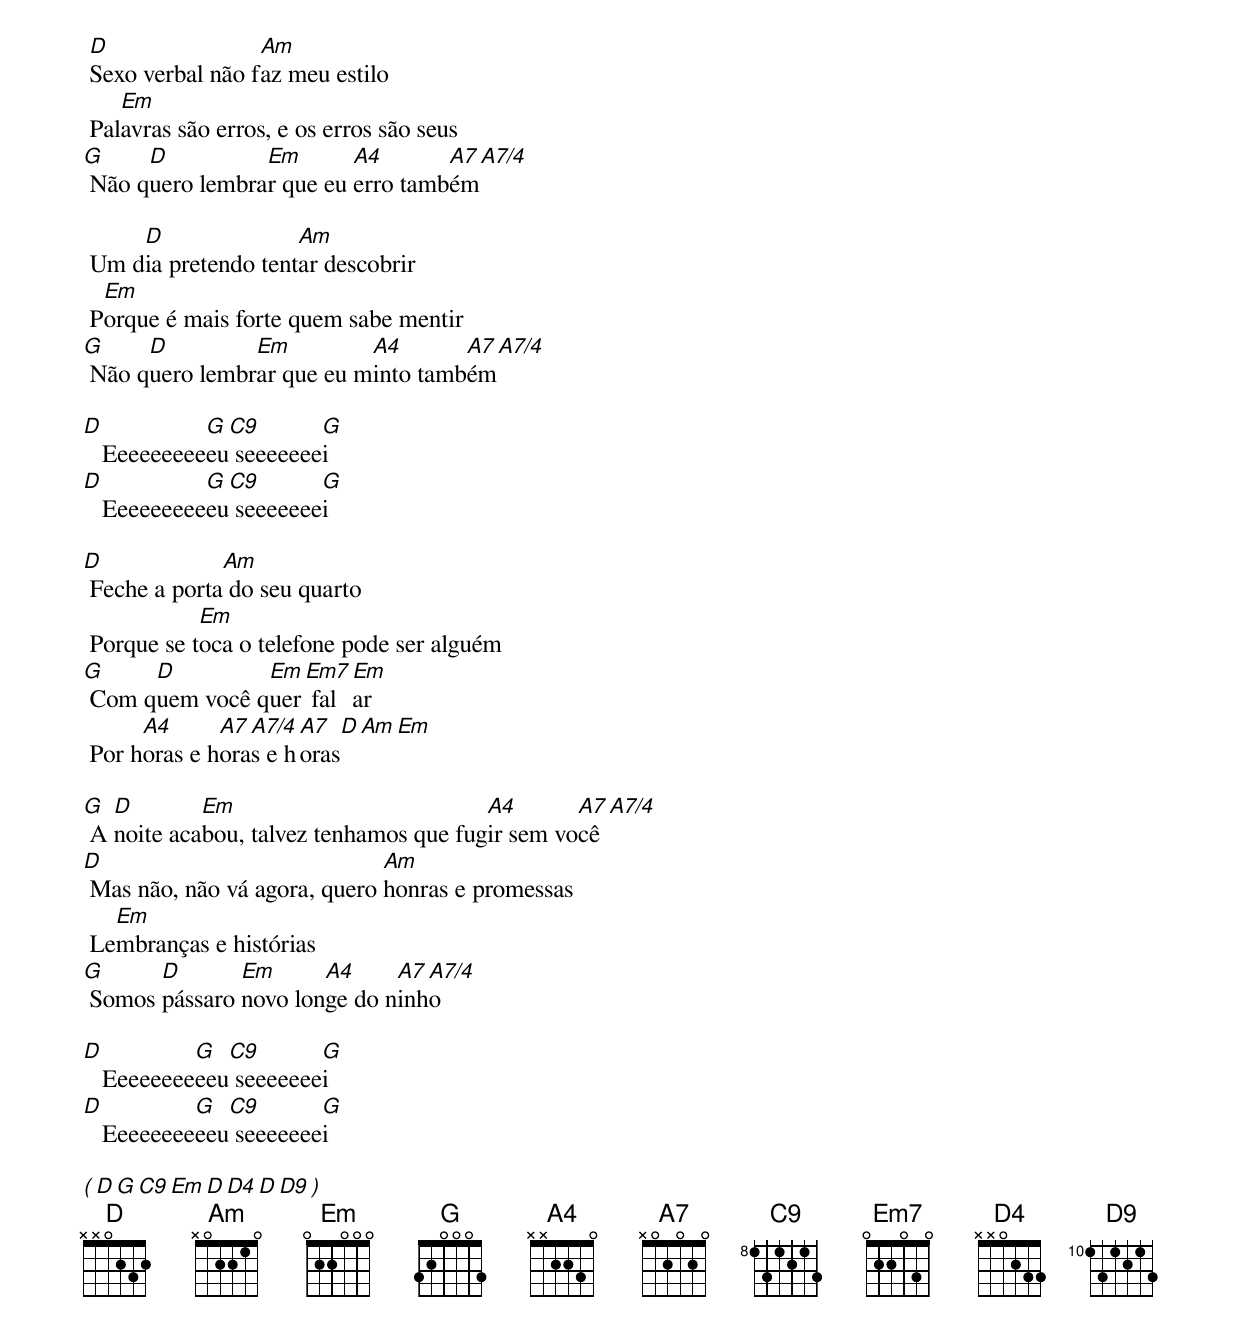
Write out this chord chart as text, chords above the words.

 D                Am
 Sexo verbal não faz meu estilo
    Em
 Palavras são erros, e os erros são seus
G     D          Em       A4       A7 A7/4
 Não quero lembrar que eu erro também

     D               Am
 Um dia pretendo tentar descobrir
  Em
 Porque é mais forte quem sabe mentir
G     D         Em         A4       A7 A7/4
 Não quero lembrar que eu minto também

D           G C9       G
   Eeeeeeeeeeu seeeeeeei
D           G C9       G
   Eeeeeeeeeeu seeeeeeei

D             Am
 Feche a porta do seu quarto
            Em
 Porque se toca o telefone pode ser alguém
G     D         Em Em7 Em
 Com quem você quer falar
      A4      A7 A7/4 A7    D  Am  Em
 Por horas e horas e horas

G  D        Em                          A4       A7 A7/4
 A noite acabou, talvez tenhamos que fugir sem você
D                             Am
 Mas não, não vá agora, quero honras e promessas
   Em
 Lembranças e histórias
G      D       Em      A4     A7 A7/4
 Somos pássaro novo longe do ninho

D          G  C9       G
   Eeeeeeeeeeu seeeeeeei
D          G  C9       G
   Eeeeeeeeeeu seeeeeeei

( D G C9 Em D D4 D D9 )
